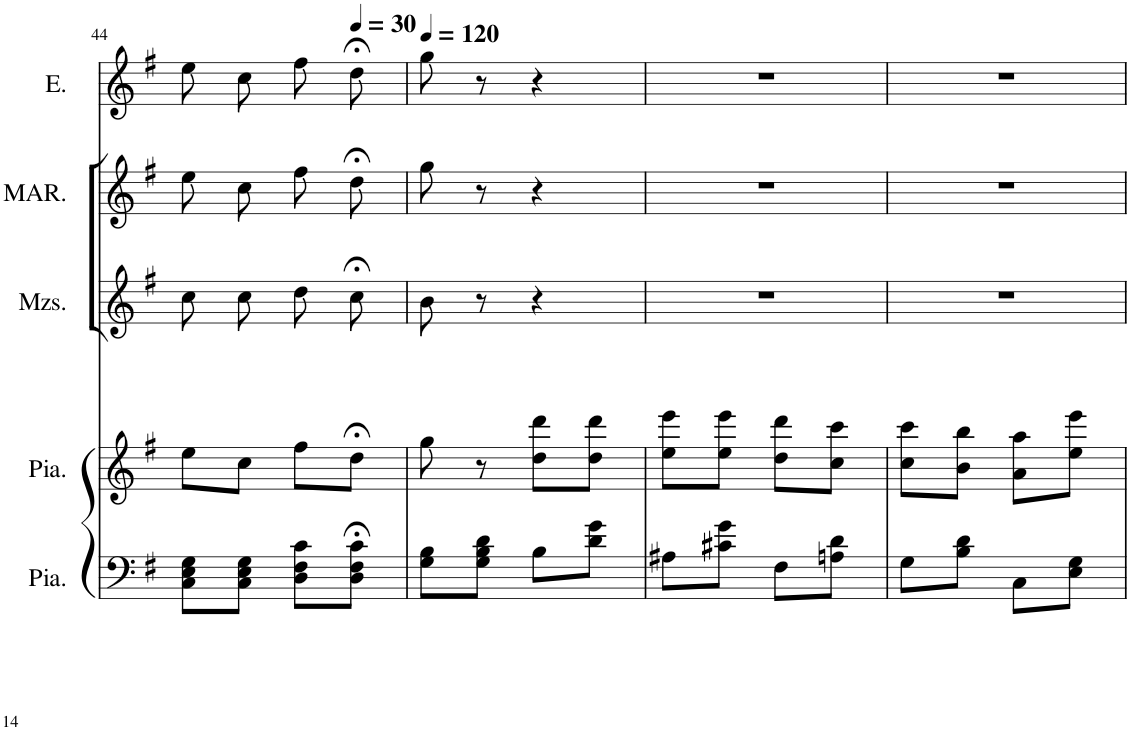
**kern	**kern	**kern	**kern	**kern
*part5	*part4	*part3	*part2	*part1
*staff5	*staff4	*staff3	*staff2	*staff1
*I"Piano	*I"Piano	*I"Mezzo-soprano	*I"mar	*I"Emma
*I'Pia.	*I'Pia.	*I'Mzs.	*I'MAR.	*I'E.
!!LO:PB:g=z
*clefF4	*clefG2	*clefG2	*clefG2	*clefG2
*	*	*Trd1c2	*	*Trd1c2
*k[f#]	*k[f#]	*k[f#]	*k[f#]	*k[f#]
*M2/4	*M2/4	*M2/4	*M2/4	*M2/4
=44	=44	=44	=44	=44
8C\ 8E\ 8G\L	8ee\L	8cc\L	8ee\L	8ee\L
8C\ 8E\ 8G\J	8cc\J	8cc\J	8cc\J	8cc\J
8D\ 8F#\ 8c\L	8ff#\L	8dd\L	8ff#\L	8ff#\L
*	*	*	*	*MM30
8D\;< 8F#\;< 8c\;<J	8dd;<\J	8cc;<\J	8dd;<\J	8dd;<\J
=45	=45	=45	=45	=45
*	*	*	*	*MM120
8G\ 8B\L	8gg\	8b\	8gg\	8gg\
8G\ 8B\ 8d\J	8r	8r	8r	8r
8B\L	8dd\ 8ddd\L	4r	4r	4r
8d\ 8g\J	8dd\ 8ddd\J	.	.	.
=46	=46	=46	=46	=46
8A#X\L	8ee\ 8eee\L	2r	2r	2r
8c#X\ 8g\J	8ee\ 8eee\J	.	.	.
8F#\L	8dd\ 8ddd\L	.	.	.
8An\ 8d\J	8cc\ 8ccc\J	.	.	.
=47	=47	=47	=47	=47
8G\L	8cc\ 8ccc\L	2r	2r	2r
8B\ 8d\J	8b\ 8bb\J	.	.	.
8C\L	8a\ 8aa\L	.	.	.
8E\ 8G\J	8ee\ 8eee\J	.	.	.
=	=	=	=	=
*-	*-	*-	*-	*-
